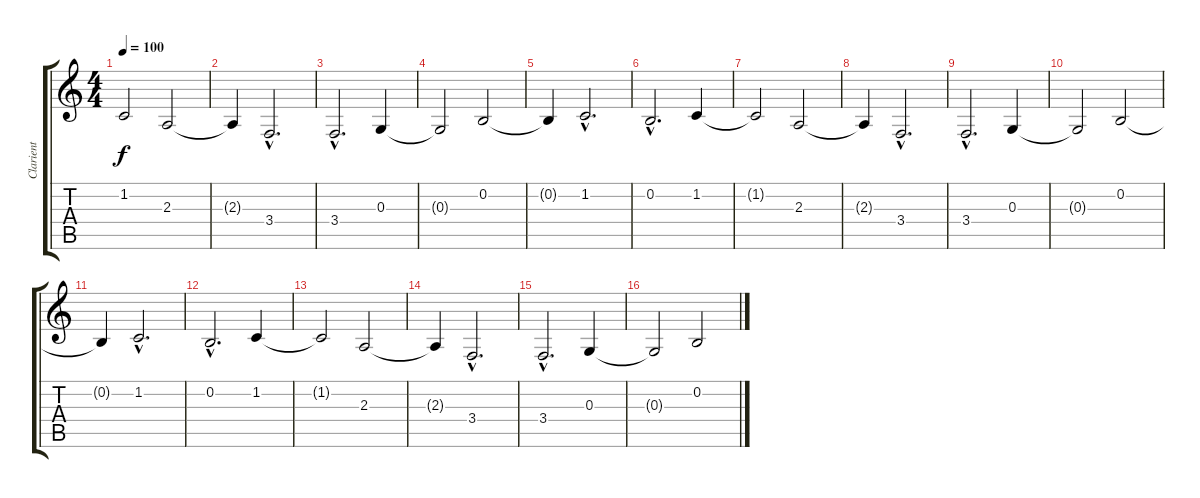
\track ("Clarient" "Clarient") {instrument clarinet}
\staff {score tabs}
\tuning (E4 B3 G3 D3 A2 E2) {hide}
\ts (4 4)
\tempo 100
\clef g2
\ks c
1.2{t}.2{dy f} 2.3.2 |
2.3{t}.4 3.4{hac}.2{d} |
3.4{hac}.2{d} 0.3.4 |
0.3{t}.2 0.2.2 |
0.2{t}.4 1.2{hac}.2{d} |
0.2{hac}.2{d} 1.2.4 |
1.2{t}.2 2.3.2 |
2.3{t}.4 3.4{hac}.2{d} |
3.4{hac}.2{d} 0.3.4 |
0.3{t}.2 0.2.2 |
0.2{t}.4 1.2{hac}.2{d} |
0.2{hac}.2{d} 1.2.4 |
1.2{t}.2 2.3.2 |
2.3{t}.4 3.4{hac}.2{d} |
3.4{hac}.2{d} 0.3.4 |
0.3{t}.2 0.2.2
